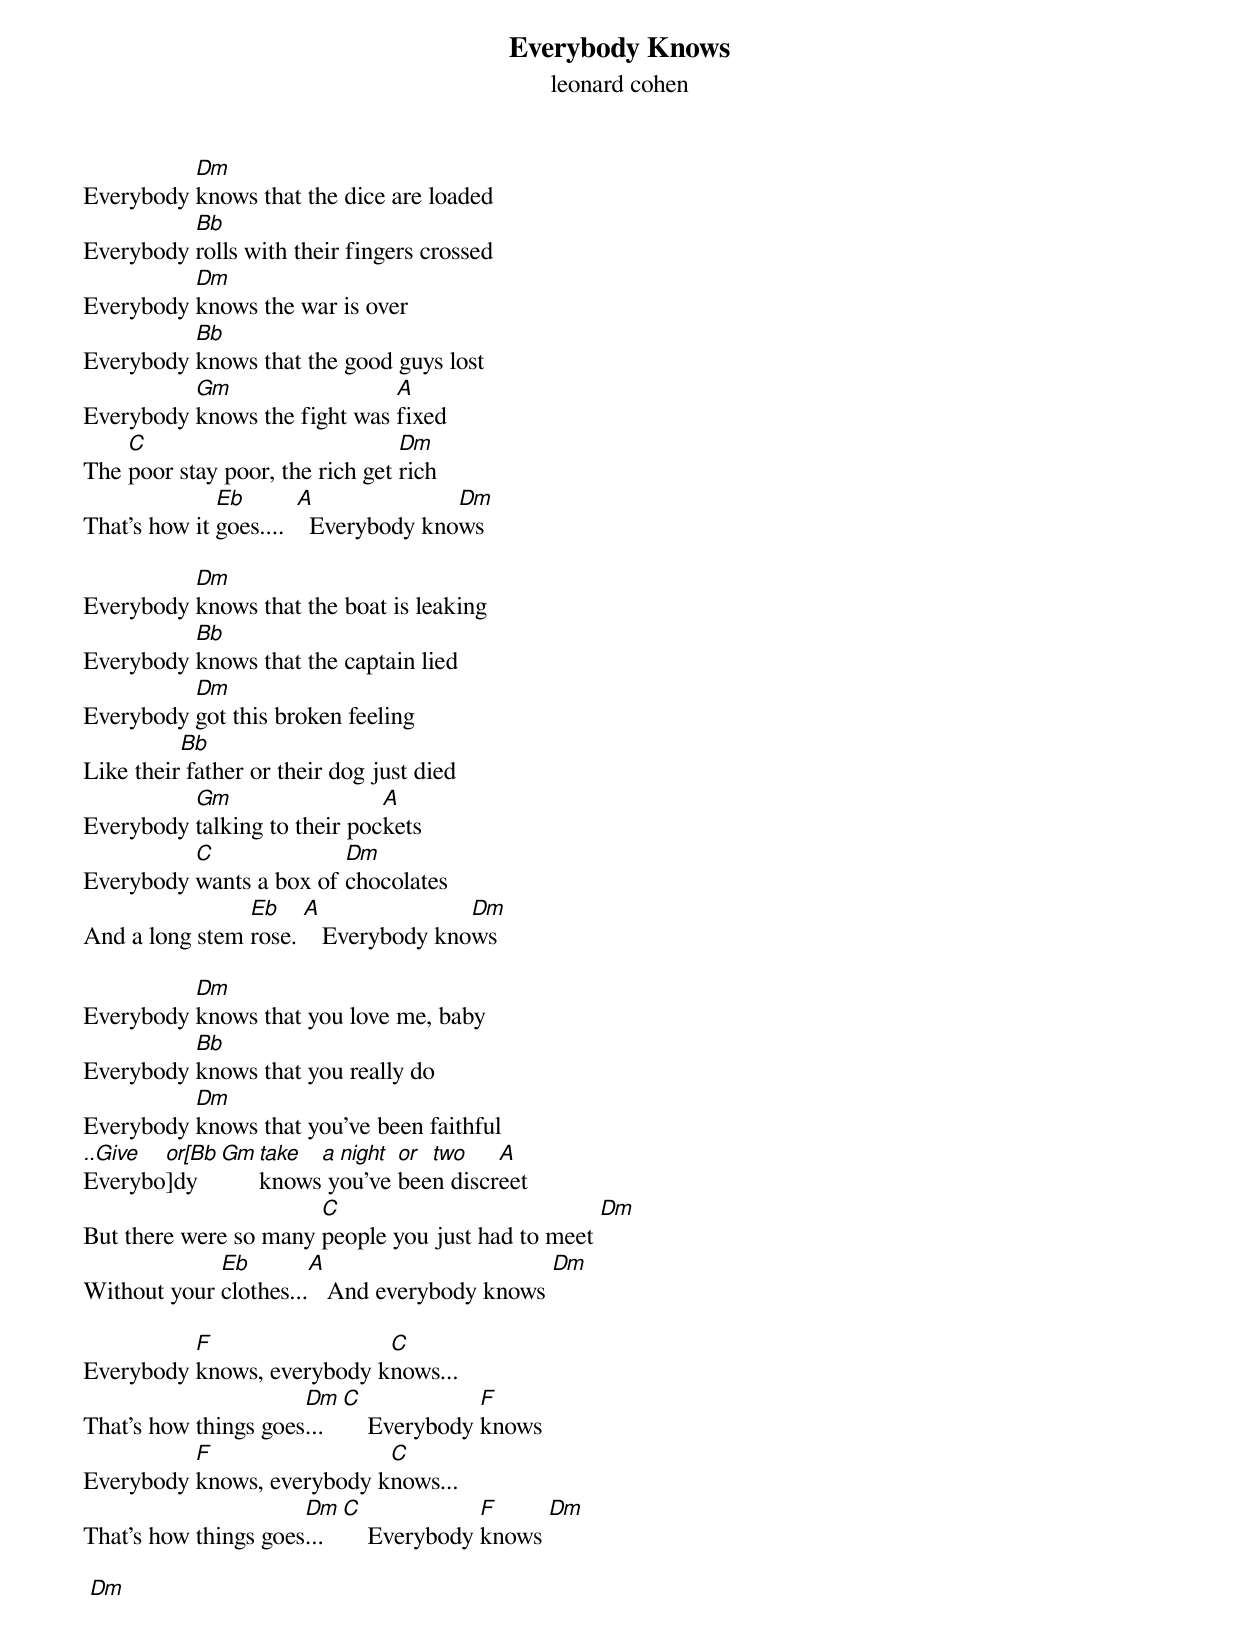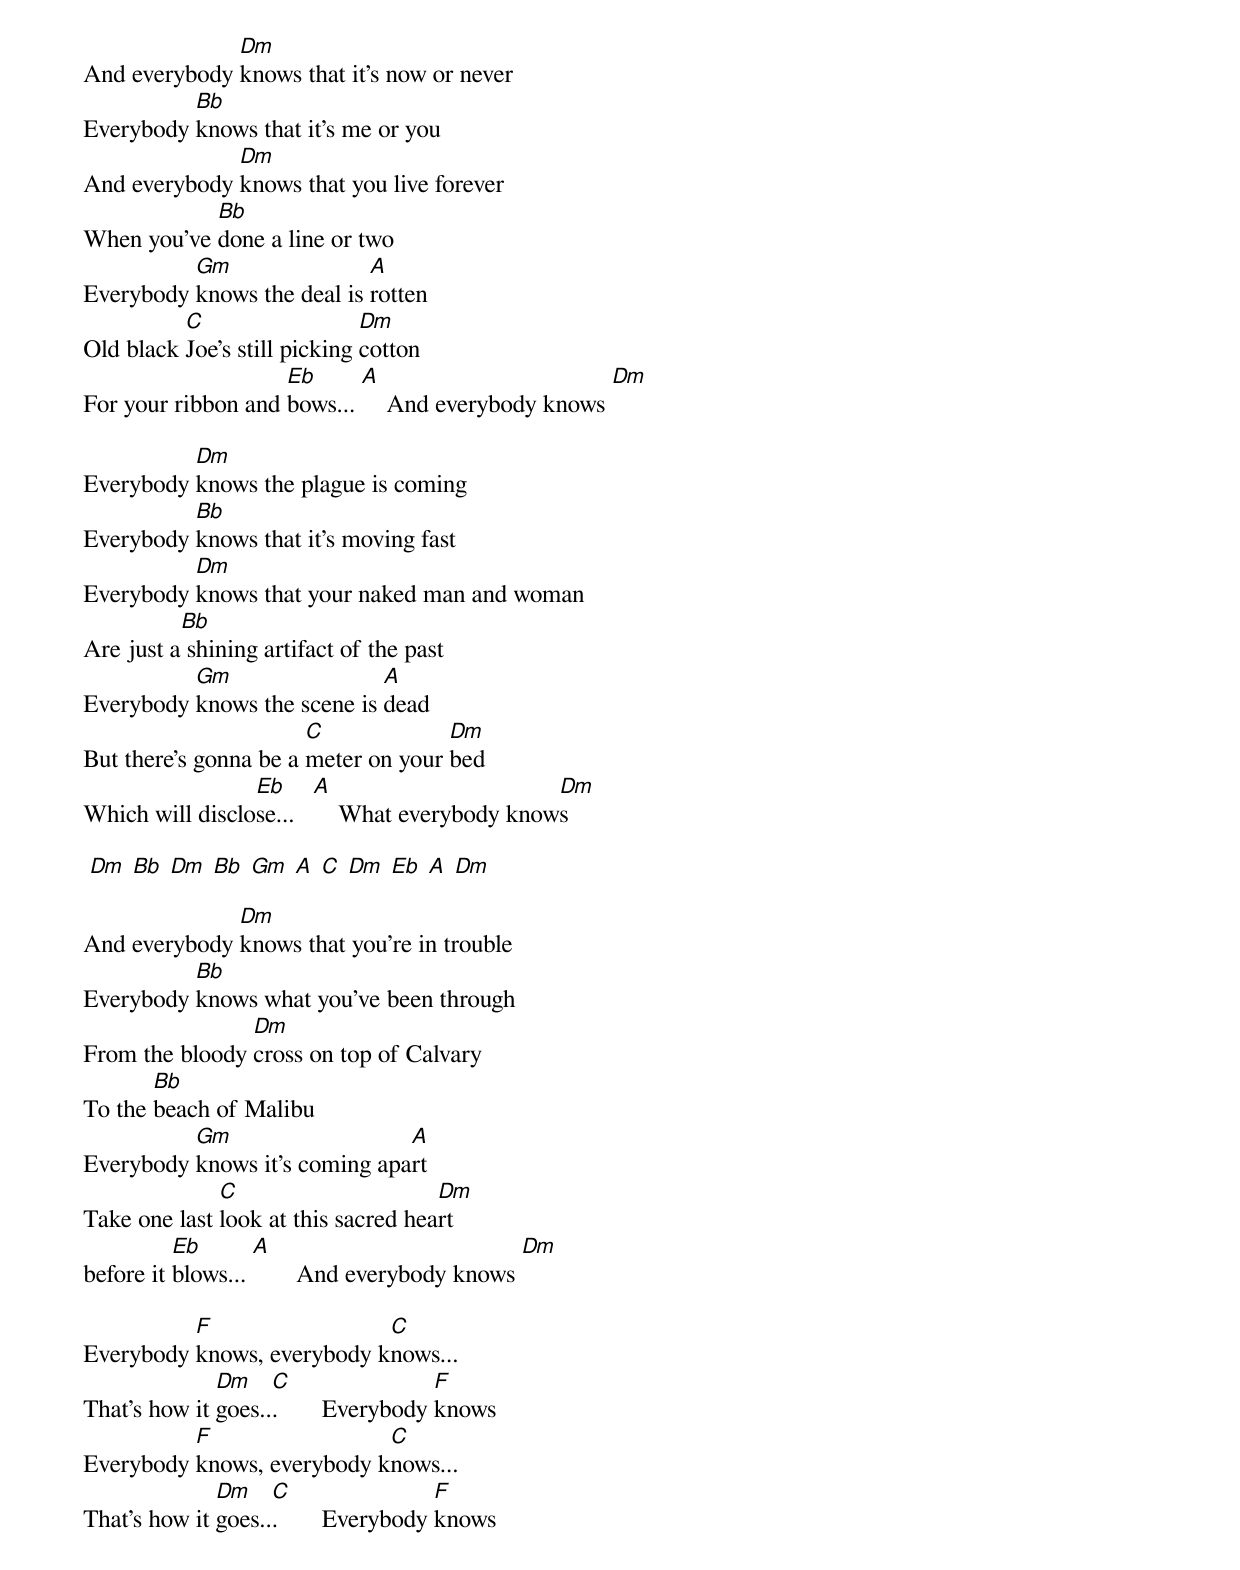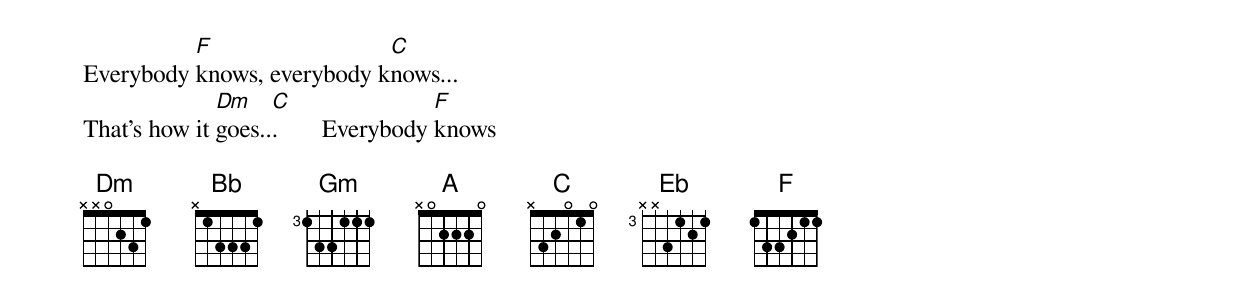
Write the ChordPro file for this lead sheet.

{title: Everybody Knows}
{subtitle: leonard cohen}
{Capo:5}

Everybody [Dm]knows that the dice are loaded
Everybody [Bb]rolls with their fingers crossed
Everybody [Dm]knows the war is over
Everybody [Bb]knows that the good guys lost
Everybody [Gm]knows the fight was [A]fixed
The [C]poor stay poor, the rich get [Dm]rich
That's how it [Eb]goes....  [A]  Everybody kno[Dm]ws

Everybody [Dm]knows that the boat is leaking
Everybody [Bb]knows that the captain lied
Everybody [Dm]got this broken feeling
Like their[Bb] father or their dog just died
Everybody [Gm]talking to their poc[A]kets
Everybody [C]wants a box of [Dm]chocolates
And a long stem [Eb]rose. [A]   Everybody kno[Dm]ws

Everybody [Dm]knows that you love me, baby
Everybody [Bb]knows that you really do
Everybody [Dm]knows that you've been faithful
[..Give]Everybo[or[Bb]]dy [Gm][take]knows[a] y[night]ou've [or]bee[two]n discr[A]eet
But there were so many [C]people you just had to meet [Dm]
Without your [Eb]clothes...[A]   And everybody knows [Dm]

Everybody [F]knows, everybody k[C]nows...
That's how things goes[Dm]...   [C]    Everybody [F]knows
Everybody [F]knows, everybody k[C]nows...
That's how things goes[Dm]...   [C]    Everybody [F]knows [Dm]

 [Dm]

And everybody [Dm]knows that it's now or never
Everybody [Bb]knows that it's me or you
And everybody [Dm]knows that you live forever
When you've [Bb]done a line or two
Everybody [Gm]knows the deal is [A]rotten
Old black [C]Joe's still picking [Dm]cotton
For your ribbon and [Eb]bows... [A]    And everybody knows [Dm]

Everybody [Dm]knows the plague is coming
Everybody [Bb]knows that it's moving fast
Everybody [Dm]knows that your naked man and woman
Are just a[Bb] shining artifact of the past
Everybody [Gm]knows the scene is [A]dead
But there's gonna be a [C]meter on your [Dm]bed
Which will disclo[Eb]se...   [A]    What everybody know[Dm]s

 [Dm] [Bb] [Dm] [Bb] [Gm] [A] [C] [Dm] [Eb] [A] [Dm]

And everybody [Dm]knows that you're in trouble
Everybody [Bb]knows what you've been through
From the bloody [Dm]cross on top of Calvary
To the [Bb]beach of Malibu
Everybody [Gm]knows it's coming apa[A]rt
Take one last [C]look at this sacred hea[Dm]rt
before it [Eb]blows... [A]       And everybody knows [Dm]

Everybody [F]knows, everybody k[C]nows...
That's how it [Dm]goes..[C].       Everybody [F]knows
Everybody [F]knows, everybody k[C]nows...
That's how it [Dm]goes..[C].       Everybody [F]knows
Everybody [F]knows, everybody k[C]nows...
That's how it [Dm]goes..[C].       Everybody [F]knows

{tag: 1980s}
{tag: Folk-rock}
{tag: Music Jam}
